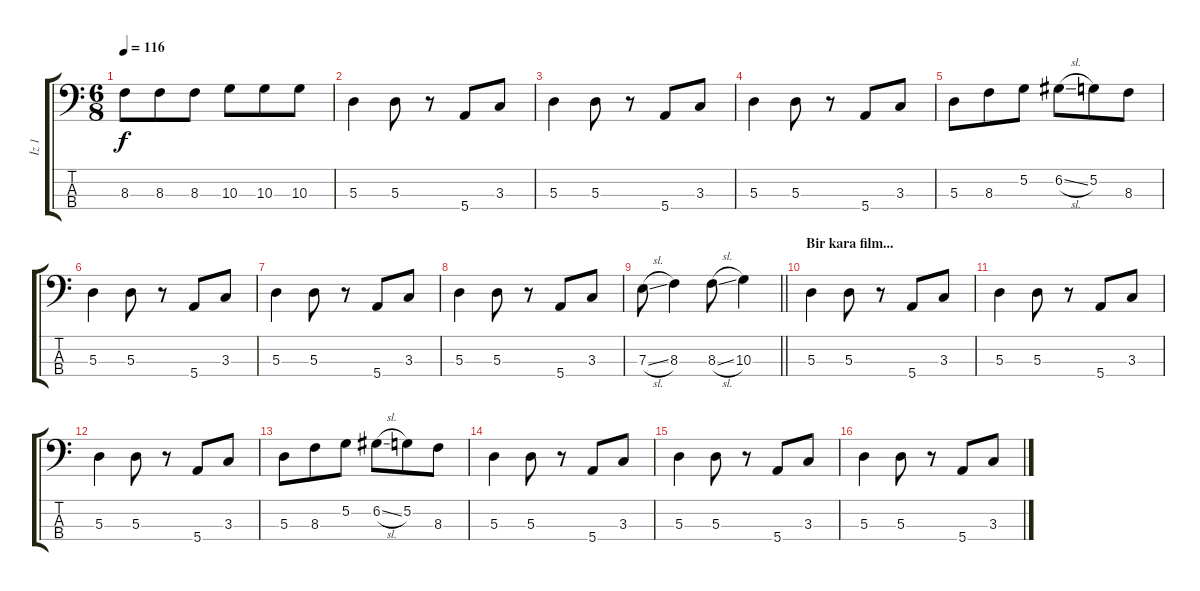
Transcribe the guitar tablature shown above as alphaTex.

\track ("İz 1" "İz 1") {instrument electricbassfinger}
\staff {score tabs}
\tuning (G2 D2 A1 E1) {hide}
\ts (6 8)
\tempo 116
\clef f4
\ks c
8.3.8{dy f} 8.3.8 8.3.8 10.3.8 10.3.8 10.3.8 |
5.3.4 5.3.8 r.8 5.4.8 3.3.8 |
5.3.4 5.3.8 r.8 5.4.8 3.3.8 |
5.3.4 5.3.8 r.8 5.4.8 3.3.8 |
5.3.8 8.3.8 5.2.8 6.2{sl}.8 5.2.8 8.3.8 |
5.3.4 5.3.8 r.8 5.4.8 3.3.8 |
5.3.4 5.3.8 r.8 5.4.8 3.3.8 |
5.3.4 5.3.8 r.8 5.4.8 3.3.8 |
\barLineRight lightlight
7.3{sl}.8 8.3.4 8.3{sl}.8 10.3.4 |
\section ("" "Bir kara film...")
5.3.4 5.3.8 r.8 5.4.8 3.3.8 |
5.3.4 5.3.8 r.8 5.4.8 3.3.8 |
5.3.4 5.3.8 r.8 5.4.8 3.3.8 |
5.3.8 8.3.8 5.2.8 6.2{sl}.8 5.2.8 8.3.8 |
5.3.4 5.3.8 r.8 5.4.8 3.3.8 |
5.3.4 5.3.8 r.8 5.4.8 3.3.8 |
5.3.4 5.3.8 r.8 5.4.8 3.3.8
